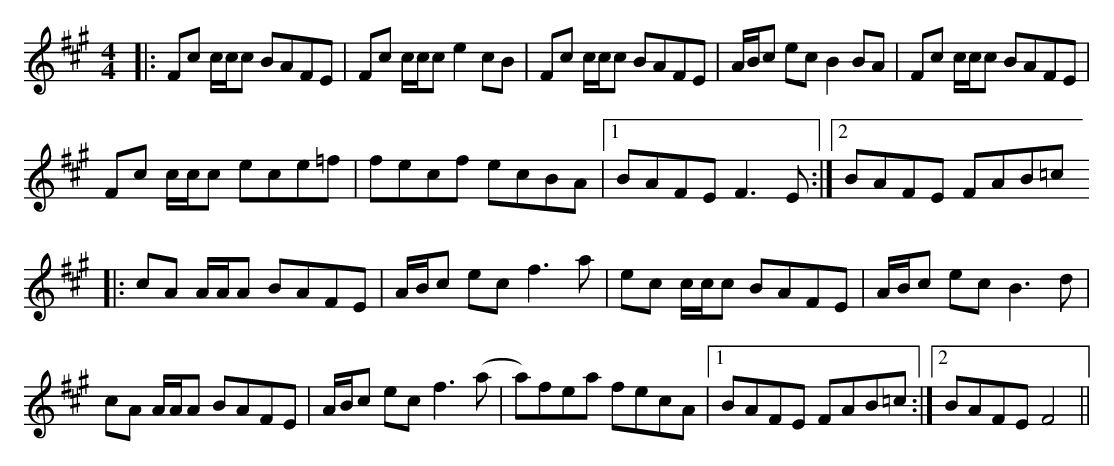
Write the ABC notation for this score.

X:1
M:4/4
K:A
|:Fc c/c/c BAFE|Fc c/c/c e2 cB|Fc c/c/c BAFE|A/B/c ec B2 BA|Fc c/c/c BAFE|
Fc c/c/c ece=f|fecf ecBA|1 BAFE F3 E:|2 BAFE FAB=c
|:cA A/A/A BAFE|A/B/c ec f3 a|ec c/c/c BAFE|A/B/c ec B3 d|
cA A/A/A BAFE|A/B/c ec f3 (a|a)fea fecA|1 BAFE FAB=c:|2 BAFE F4||
